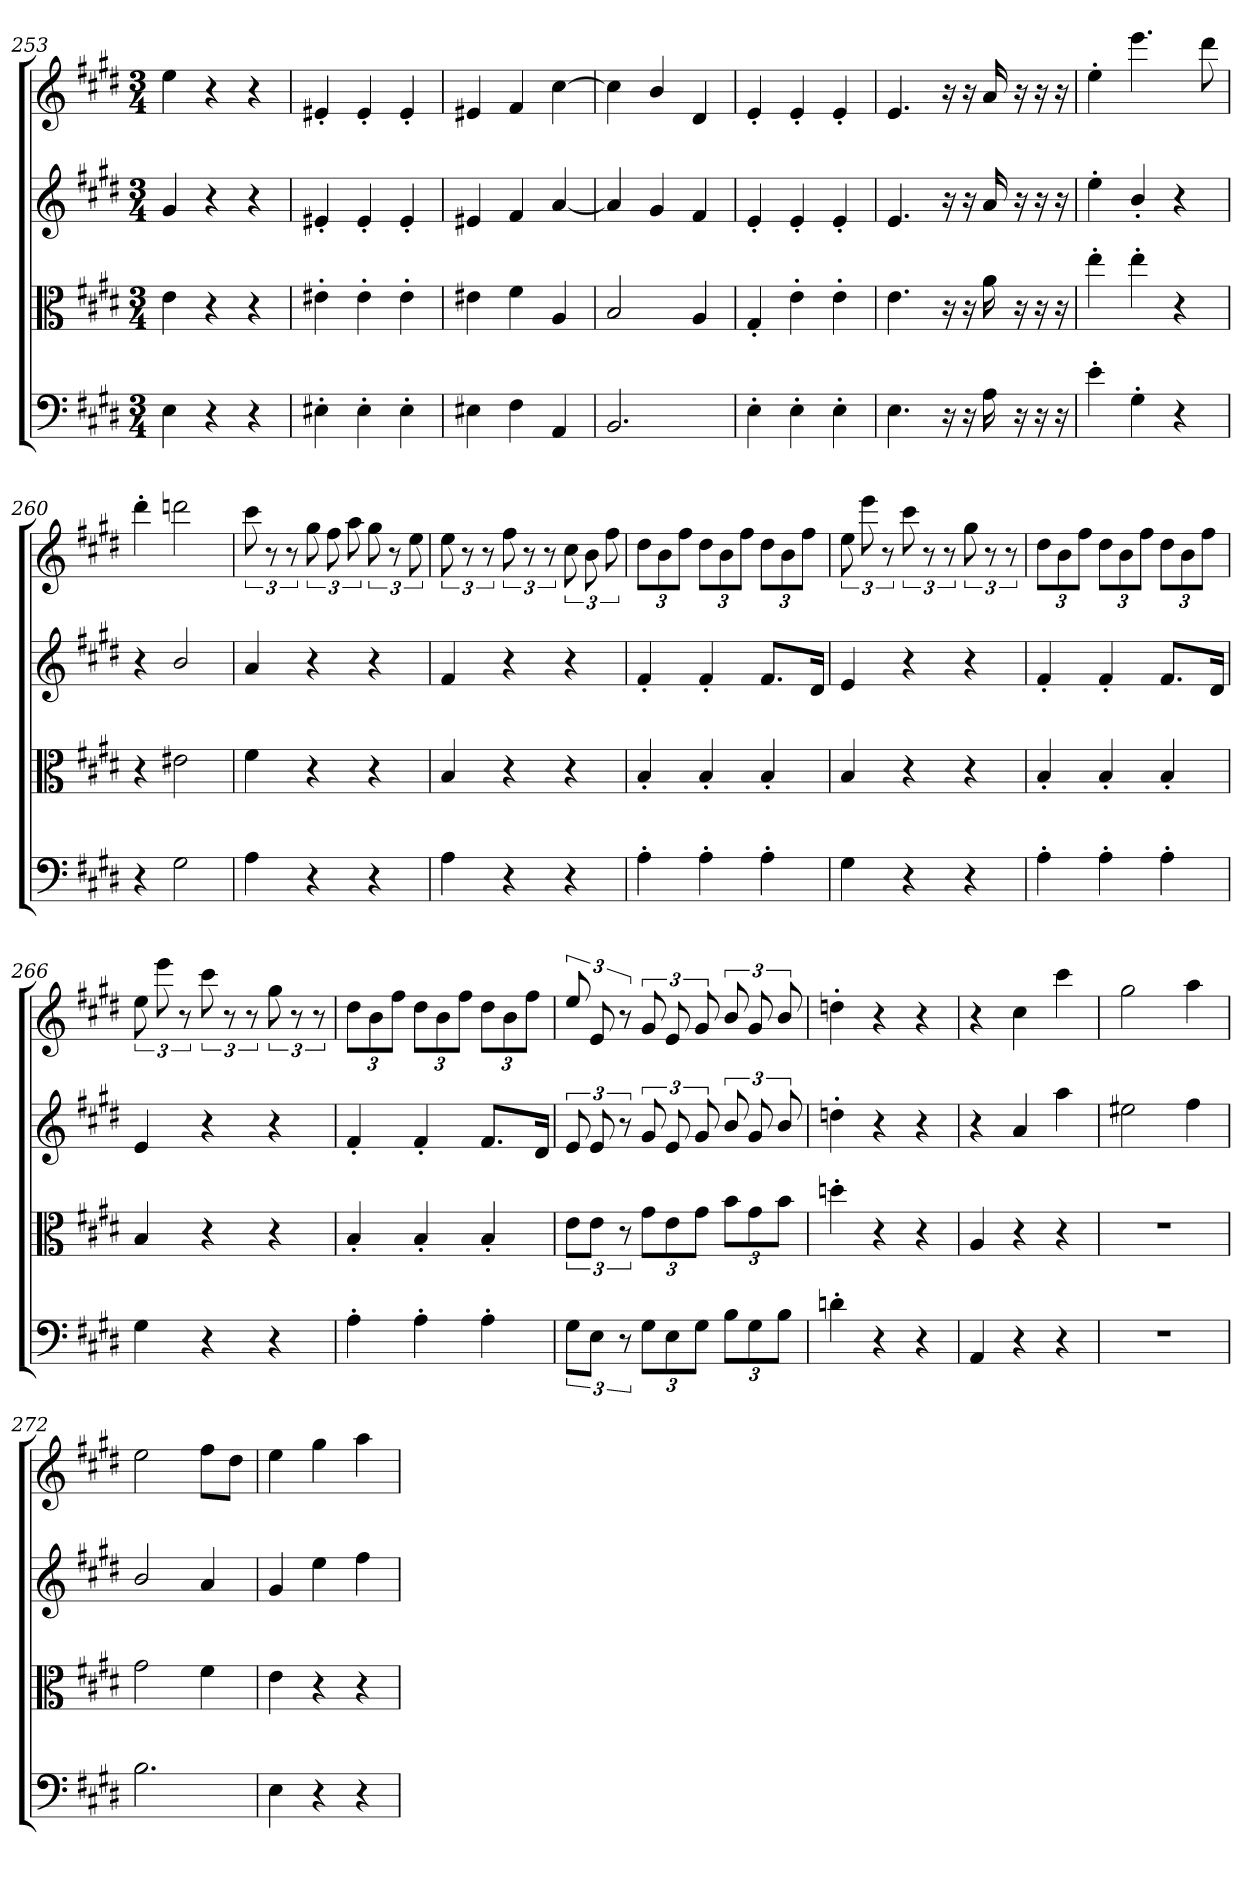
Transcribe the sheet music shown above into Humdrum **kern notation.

**kern	**kern	**kern	**kern
*part4	*part3	*part2	*part1
*staff4	*staff3	*staff2	*staff1
*clefF4	*clefC3	*clefG2	*clefG2
*k[f#c#g#d#]	*k[f#c#g#d#]	*k[f#c#g#d#]	*k[f#c#g#d#]
*E:	*E:	*E:	*E:
*M3/4	*M3/4	*M3/4	*M3/4
=253	=253	=253	=253
4E\	4e\	4g#/	4ee\
4r	4r	4r	4r
4r	4r	4r	4r
=254	=254	=254	=254
4E#X'\	4e#X'\	4e#X'/	4e#X'/
4E#'\	4e#'\	4e#'/	4e#'/
4E#'\	4e#'\	4e#'/	4e#'/
=255	=255	=255	=255
4E#X\	4e#X\	4e#X/	4e#X/
4F#\	4f#\	4f#/	4f#/
4AA/	4A/	[4a/	[4cc#\
=256	=256	=256	=256
2.BB/	2B/	4a/]	4cc#\]
.	.	4g#/	4b/
.	4A/	4f#/	4d#/
=257	=257	=257	=257
4E'\	4G#'/	4e'/	4e'/
4E'\	4e'\	4e'/	4e'/
4E'\	4e'\	4e'/	4e'/
=258	=258	=258	=258
4.E\	4.e\	4.e/	4.e/
16r	16r	16r	16r
16r	16r	16r	16r
16A\	16a\	16a/	16a/
16r	16r	16r	16r
16r	16r	16r	16r
16r	16r	16r	16r
=259	=259	=259	=259
4e'\	4ee'\	4ee'\	4ee'\
4G#'\	4ee'\	4b'/	4.eee\
4r	4r	4r	.
.	.	.	8ddd#\
=260	=260	=260	=260
4r	4r	4r	4ddd#'\
2G#\	2e#X\	2b/	2dddn\
=261	=261	=261	=261
4A\	4f#\	4a/	12ccc#\
.	.	.	12r
.	.	.	12r
4r	4r	4r	12gg#\
.	.	.	12ff#\
.	.	.	12aa\
4r	4r	4r	12gg#\
.	.	.	12r
.	.	.	12ee\
=262	=262	=262	=262
4A\	4B/	4f#/	12ee\
.	.	.	12r
.	.	.	12r
4r	4r	4r	12ff#\
.	.	.	12r
.	.	.	12r
4r	4r	4r	12cc#\
.	.	.	12b\
.	.	.	12ff#\
=263	=263	=263	=263
4A'\	4B'/	4f#'/	12dd#\L
.	.	.	12b\
.	.	.	12ff#\J
4A'\	4B'/	4f#'/	12dd#\L
.	.	.	12b\
.	.	.	12ff#\J
4A'\	4B'/	8.f#/L	12dd#\L
.	.	.	12b\
.	.	.	12ff#\J
.	.	16d#/Jk	.
=264	=264	=264	=264
4G#\	4B/	4e/	12ee\
.	.	.	12eee\
.	.	.	12r
4r	4r	4r	12ccc#\
.	.	.	12r
.	.	.	12r
4r	4r	4r	12gg#\
.	.	.	12r
.	.	.	12r
=265	=265	=265	=265
4A'\	4B'/	4f#'/	12dd#\L
.	.	.	12b\
.	.	.	12ff#\J
4A'\	4B'/	4f#'/	12dd#\L
.	.	.	12b\
.	.	.	12ff#\J
4A'\	4B'/	8.f#/L	12dd#\L
.	.	.	12b\
.	.	.	12ff#\J
.	.	16d#/Jk	.
=266	=266	=266	=266
4G#\	4B/	4e/	12ee\
.	.	.	12eee\
.	.	.	12r
4r	4r	4r	12ccc#\
.	.	.	12r
.	.	.	12r
4r	4r	4r	12gg#\
.	.	.	12r
.	.	.	12r
=267	=267	=267	=267
4A'\	4B'/	4f#'/	12dd#\L
.	.	.	12b\
.	.	.	12ff#\J
4A'\	4B'/	4f#'/	12dd#\L
.	.	.	12b\
.	.	.	12ff#\J
4A'\	4B'/	8.f#/L	12dd#\L
.	.	.	12b\
.	.	.	12ff#\J
.	.	16d#/Jk	.
=268	=268	=268	=268
12G#\L	12e\L	12e/	12ee/
12E\J	12e\J	12e/	12e/
12r	12r	12r	12r
12G#\L	12g#\L	12g#/	12g#/
12E\	12e\	12e/	12e/
12G#\J	12g#\J	12g#/	12g#/
12B\L	12b\L	12b/	12b/
12G#\	12g#\	12g#/	12g#/
12B\J	12b\J	12b/	12b/
=269	=269	=269	=269
4dn'\	4ddn'\	4ddn'\	4ddn'\
4r	4r	4r	4r
4r	4r	4r	4r
=270	=270	=270	=270
4AA/	4A/	4r	4r
4r	4r	4a/	4cc#\
4r	4r	4aa\	4ccc#\
=271	=271	=271	=271
2.r	2.r	2ee#X\	2gg#\
.	.	4ff#\	4aa\
=272	=272	=272	=272
2.B\	2g#\	2b/	2ee\
.	4f#\	4a/	8ff#\L
.	.	.	8dd#\J
=273	=273	=273	=273
4E\	4e\	4g#/	4ee\
4r	4r	4ee\	4gg#\
4r	4r	4ff#\	4aa\
=	=	=	=
*-	*-	*-	*-
